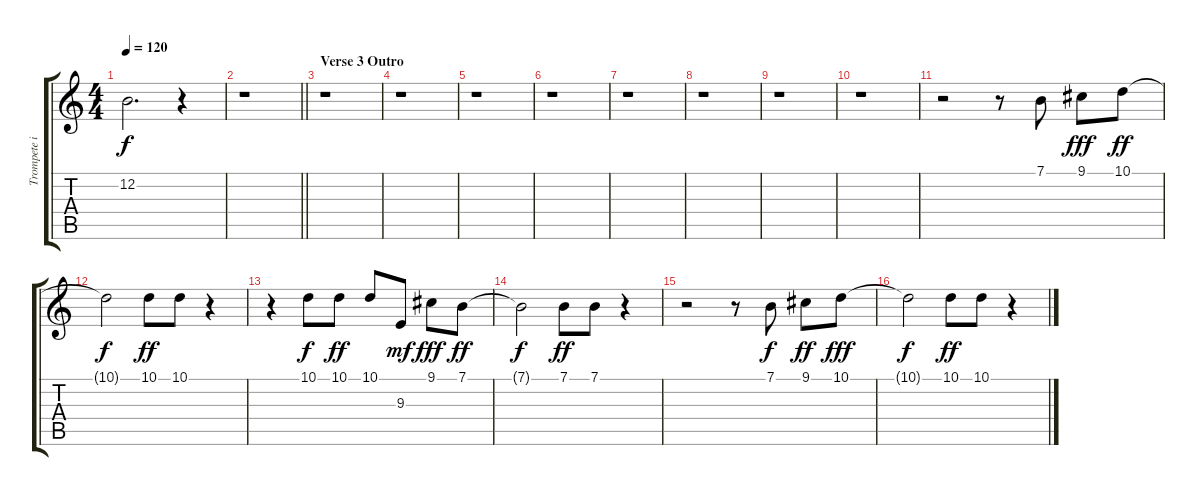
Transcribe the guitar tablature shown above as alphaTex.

\track ("Trompete in B" "Trompete i") {instrument trumpet}
\staff {score tabs}
\tuning (E4 B3 G3 D3 A2 E2) {hide}
\ts (4 4)
\tempo 120
\clef g2
\ks c
12.2{t}.2{d dy f} r.4 |
\barLineRight lightlight
r.1 |
\section ("" "Verse 3 Outro")
r.1 |
r.1 |
r.1 |
r.1 |
r.1 |
r.1 |
r.1 |
r.1 |
r.2 r.8 7.1.8 9.1.8{dy fff} 10.1.8{dy ff} |
10.1{t}.2{dy f} 10.1.8{dy ff} 10.1.8 r.4 |
r.4 10.1.8{dy f} 10.1.8{dy ff} 10.1.8 9.3.8{dy mf} 9.1.8{dy fff} 7.1.8{dy ff} |
7.1{t}.2{dy f} 7.1.8{dy ff} 7.1.8 r.4 |
r.2 r.8 7.1.8{dy f} 9.1.8{dy ff} 10.1.8{dy fff} |
10.1{t}.2{dy f} 10.1.8{dy ff} 10.1.8 r.4
